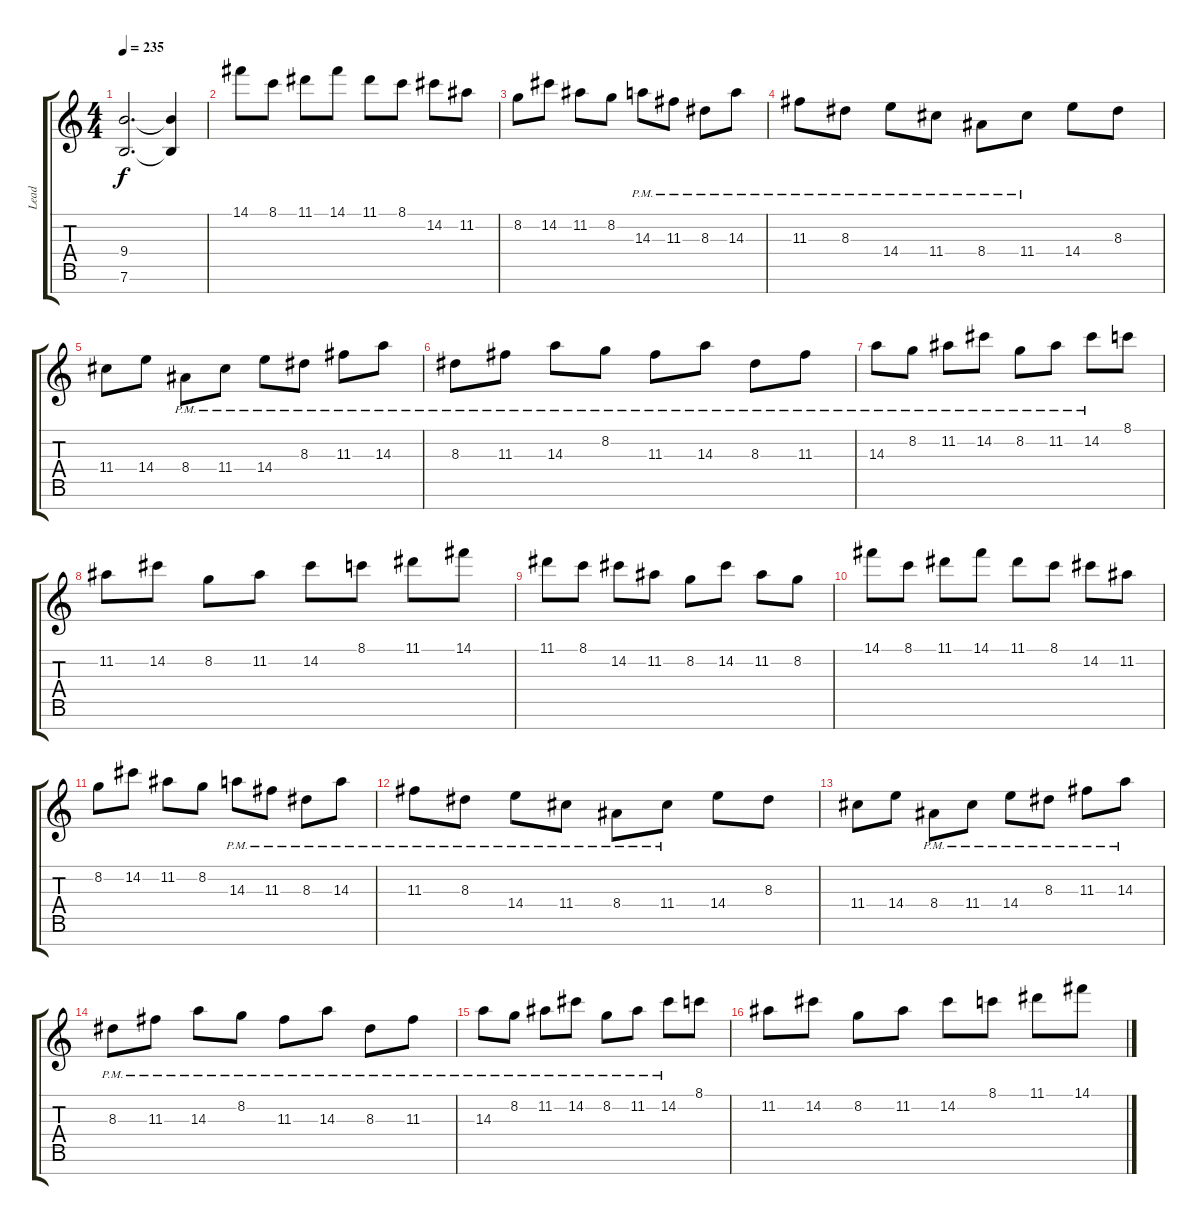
\track ("Lead" "Lead") {instrument distortionguitar}
\staff {score tabs}
\tuning (E4 B3 G3 D3 A2 E2 B1) {hide}
\ts (4 4)
\tempo 235
\clef g2
\ks c
(9.4 7.6).2{d dy f} (9.4{t} 7.6{t}).4 |
14.1.8 8.1.8 11.1.8 14.1.8 11.1.8 8.1.8 14.2.8 11.2.8 |
8.2.8 14.2.8 11.2.8 8.2.8 14.3{pm}.8 11.3{pm}.8 8.3{pm}.8 14.3{pm}.8 |
11.3{pm}.8 8.3{pm}.8 14.4{pm}.8 11.4{pm}.8 8.4{pm}.8 11.4{pm}.8 14.4.8 8.3.8 |
11.4.8 14.4.8 8.4{pm}.8 11.4{pm}.8 14.4{pm}.8 8.3{pm}.8 11.3{pm}.8 14.3{pm}.8 |
8.3{pm}.8 11.3{pm}.8 14.3{pm}.8 8.2{pm}.8 11.3{pm}.8 14.3{pm}.8 8.3{pm}.8 11.3{pm}.8 |
14.3{pm}.8 8.2{pm}.8 11.2{pm}.8 14.2{pm}.8 8.2{pm}.8 11.2{pm}.8 14.2{pm}.8 8.1.8 |
11.2.8 14.2.8 8.2.8 11.2.8 14.2.8 8.1.8 11.1.8 14.1.8 |
11.1.8 8.1.8 14.2.8 11.2.8 8.2.8 14.2.8 11.2.8 8.2.8 |
14.1.8 8.1.8 11.1.8 14.1.8 11.1.8 8.1.8 14.2.8 11.2.8 |
8.2.8 14.2.8 11.2.8 8.2.8 14.3{pm}.8 11.3{pm}.8 8.3{pm}.8 14.3{pm}.8 |
11.3{pm}.8 8.3{pm}.8 14.4{pm}.8 11.4{pm}.8 8.4{pm}.8 11.4{pm}.8 14.4.8 8.3.8 |
11.4.8 14.4.8 8.4{pm}.8 11.4{pm}.8 14.4{pm}.8 8.3{pm}.8 11.3{pm}.8 14.3{pm}.8 |
8.3{pm}.8 11.3{pm}.8 14.3{pm}.8 8.2{pm}.8 11.3{pm}.8 14.3{pm}.8 8.3{pm}.8 11.3{pm}.8 |
14.3{pm}.8 8.2{pm}.8 11.2{pm}.8 14.2{pm}.8 8.2{pm}.8 11.2{pm}.8 14.2{pm}.8 8.1.8 |
11.2.8 14.2.8 8.2.8 11.2.8 14.2.8 8.1.8 11.1.8 14.1.8
